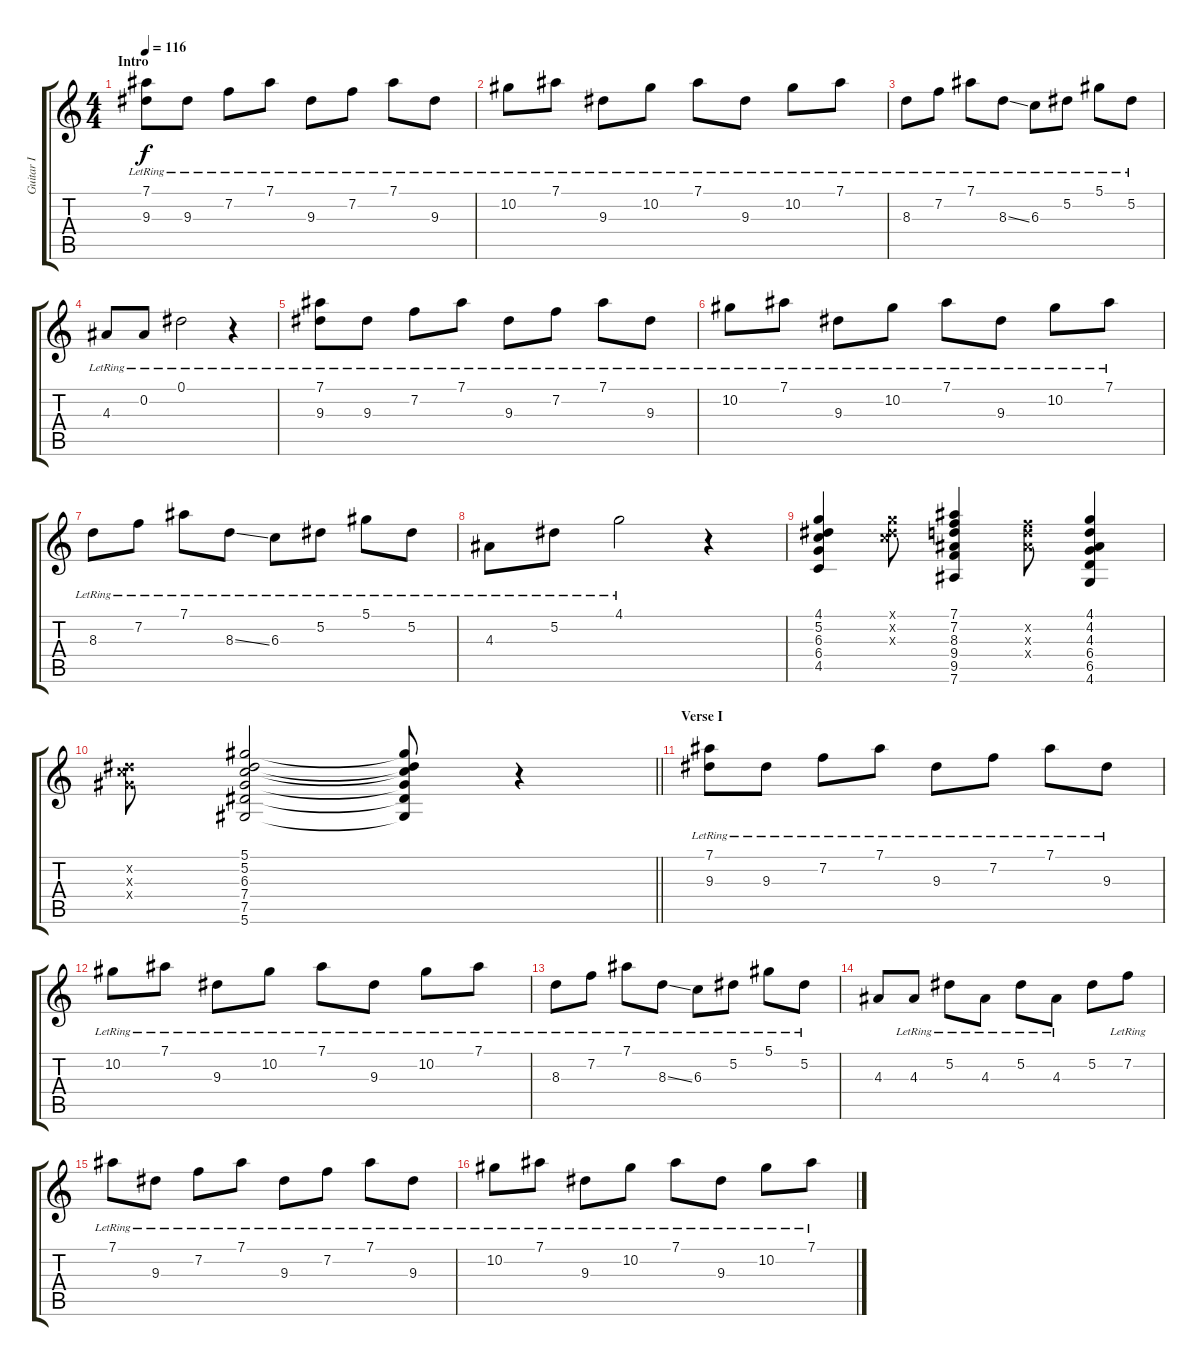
\track ("Guitar I" "Guitar I") {instrument electricguitarclean}
\staff {score tabs}
\tuning (Eb4 Bb3 Gb3 Db3 Ab2 Eb2) {hide}
\ts (4 4)
\section ("" "Intro")
\tempo 116
\clef g2
\ks c
(7.1{lr} 9.3).8{dy f instrument electricguitarclean} 9.3{lr}.8 7.2{lr}.8 7.1{lr}.8 9.3{lr}.8 7.2{lr}.8 7.1{lr}.8 9.3{lr}.8 |
10.2{lr}.8 7.1{lr}.8 9.3{lr}.8 10.2{lr}.8 7.1{lr}.8 9.3{lr}.8 10.2{lr}.8 7.1{lr}.8 |
8.3{lr}.8 7.2{lr}.8 7.1{lr}.8 8.3{ss lr}.8 6.3{lr}.8 5.2{lr}.8 5.1{lr}.8 5.2{lr}.8 |
4.3{lr}.8 0.2{lr}.8 0.1{lr}.2 r.4 |
(7.1{lr} 9.3{lr}).8 9.3{lr}.8 7.2{lr}.8 7.1{lr}.8 9.3{lr}.8 7.2{lr}.8 7.1{lr}.8 9.3{lr}.8 |
10.2{lr}.8 7.1{lr}.8 9.3{lr}.8 10.2{lr}.8 7.1{lr}.8 9.3{lr}.8 10.2{lr}.8 7.1{lr}.8 |
8.3{lr}.8 7.2{lr}.8 7.1{lr}.8 8.3{ss lr}.8 6.3{lr}.8 5.2{lr}.8 5.1{lr}.8 5.2{lr}.8 |
4.3{lr}.8 5.2{lr}.8 4.1{lr}.2 r.4 |
(4.1 5.2 6.3 6.4 4.5).4 (4.1{x} 5.2{x} 6.3{x}).8 (7.1 7.2 8.3 9.4 9.5 7.6).4 (7.2{x} 8.3{x} 9.4{x}).8 (4.1 4.2 4.3 6.4 6.5 4.6).4 |
\barLineRight lightlight
(5.2{x} 6.3{x} 7.4{x}).8 (5.1 5.2 6.3 7.4 7.5 5.6).2 (5.1{t} 5.2{t} 6.3{t} 7.4{t} 7.5{t} 5.6{t}).8 r.4 |
\section ("" "Verse I")
(7.1{lr} 9.3{lr}).8 9.3{lr}.8 7.2{lr}.8 7.1{lr}.8 9.3{lr}.8 7.2{lr}.8 7.1{lr}.8 9.3{lr}.8 |
10.2{lr}.8 7.1{lr}.8 9.3{lr}.8 10.2{lr}.8 7.1{lr}.8 9.3{lr}.8 10.2{lr}.8 7.1{lr}.8 |
8.3{lr}.8 7.2{lr}.8 7.1{lr}.8 8.3{ss lr}.8 6.3{lr}.8 5.2{lr}.8 5.1{lr}.8 5.2{lr}.8 |
4.3.8 4.3{lr}.8 5.2{lr}.8 4.3{lr}.8 5.2{lr}.8 4.3{lr}.8 5.2.8 7.2{lr}.8 |
7.1{lr}.8 9.3{lr}.8 7.2{lr}.8 7.1{lr}.8 9.3{lr}.8 7.2{lr}.8 7.1{lr}.8 9.3{lr}.8 |
10.2{lr}.8 7.1{lr}.8 9.3{lr}.8 10.2{lr}.8 7.1{lr}.8 9.3{lr}.8 10.2{lr}.8 7.1{lr}.8
